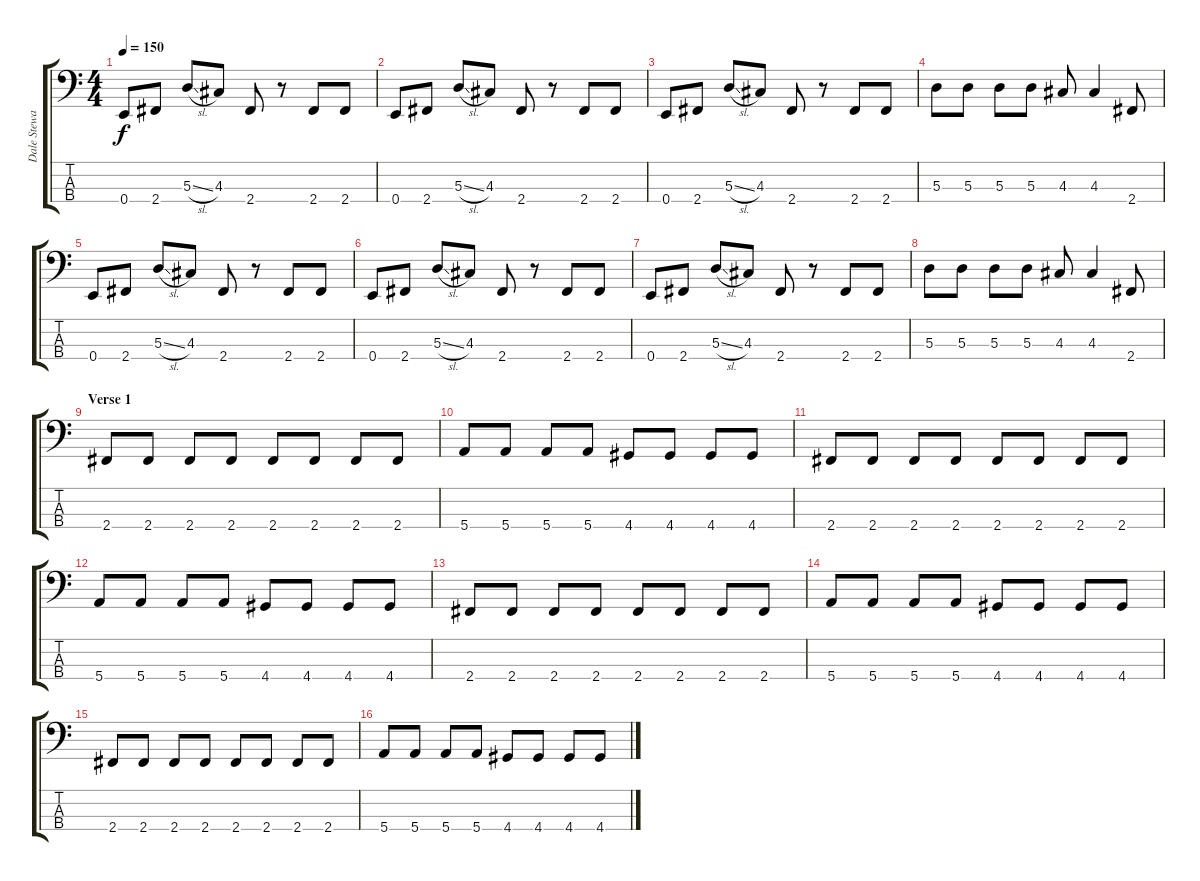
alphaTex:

\track ("Dale Stewart" "Dale Stewa") {instrument electricbasspick}
\staff {score tabs}
\tuning (G2 D2 A1 E1) {hide}
\ts (4 4)
\tempo 150
\clef f4
\ks c
0.4.8{dy f} 2.4.8 5.3{sl}.8 4.3.8 2.4.8 r.8 2.4.8 2.4.8 |
0.4.8 2.4.8 5.3{sl}.8 4.3.8 2.4.8 r.8 2.4.8 2.4.8 |
0.4.8 2.4.8 5.3{sl}.8 4.3.8 2.4.8 r.8 2.4.8 2.4.8 |
5.3.8 5.3.8 5.3.8 5.3.8 4.3.8 4.3.4 2.4.8 |
0.4.8 2.4.8 5.3{sl}.8 4.3.8 2.4.8 r.8 2.4.8 2.4.8 |
0.4.8 2.4.8 5.3{sl}.8 4.3.8 2.4.8 r.8 2.4.8 2.4.8 |
0.4.8 2.4.8 5.3{sl}.8 4.3.8 2.4.8 r.8 2.4.8 2.4.8 |
5.3.8 5.3.8 5.3.8 5.3.8 4.3.8 4.3.4 2.4.8 |
\section ("" "Verse 1")
2.4.8 2.4.8 2.4.8 2.4.8 2.4.8 2.4.8 2.4.8 2.4.8 |
5.4.8 5.4.8 5.4.8 5.4.8 4.4.8 4.4.8 4.4.8 4.4.8 |
2.4.8 2.4.8 2.4.8 2.4.8 2.4.8 2.4.8 2.4.8 2.4.8 |
5.4.8 5.4.8 5.4.8 5.4.8 4.4.8 4.4.8 4.4.8 4.4.8 |
2.4.8 2.4.8 2.4.8 2.4.8 2.4.8 2.4.8 2.4.8 2.4.8 |
5.4.8 5.4.8 5.4.8 5.4.8 4.4.8 4.4.8 4.4.8 4.4.8 |
2.4.8 2.4.8 2.4.8 2.4.8 2.4.8 2.4.8 2.4.8 2.4.8 |
5.4.8 5.4.8 5.4.8 5.4.8 4.4.8 4.4.8 4.4.8 4.4.8
